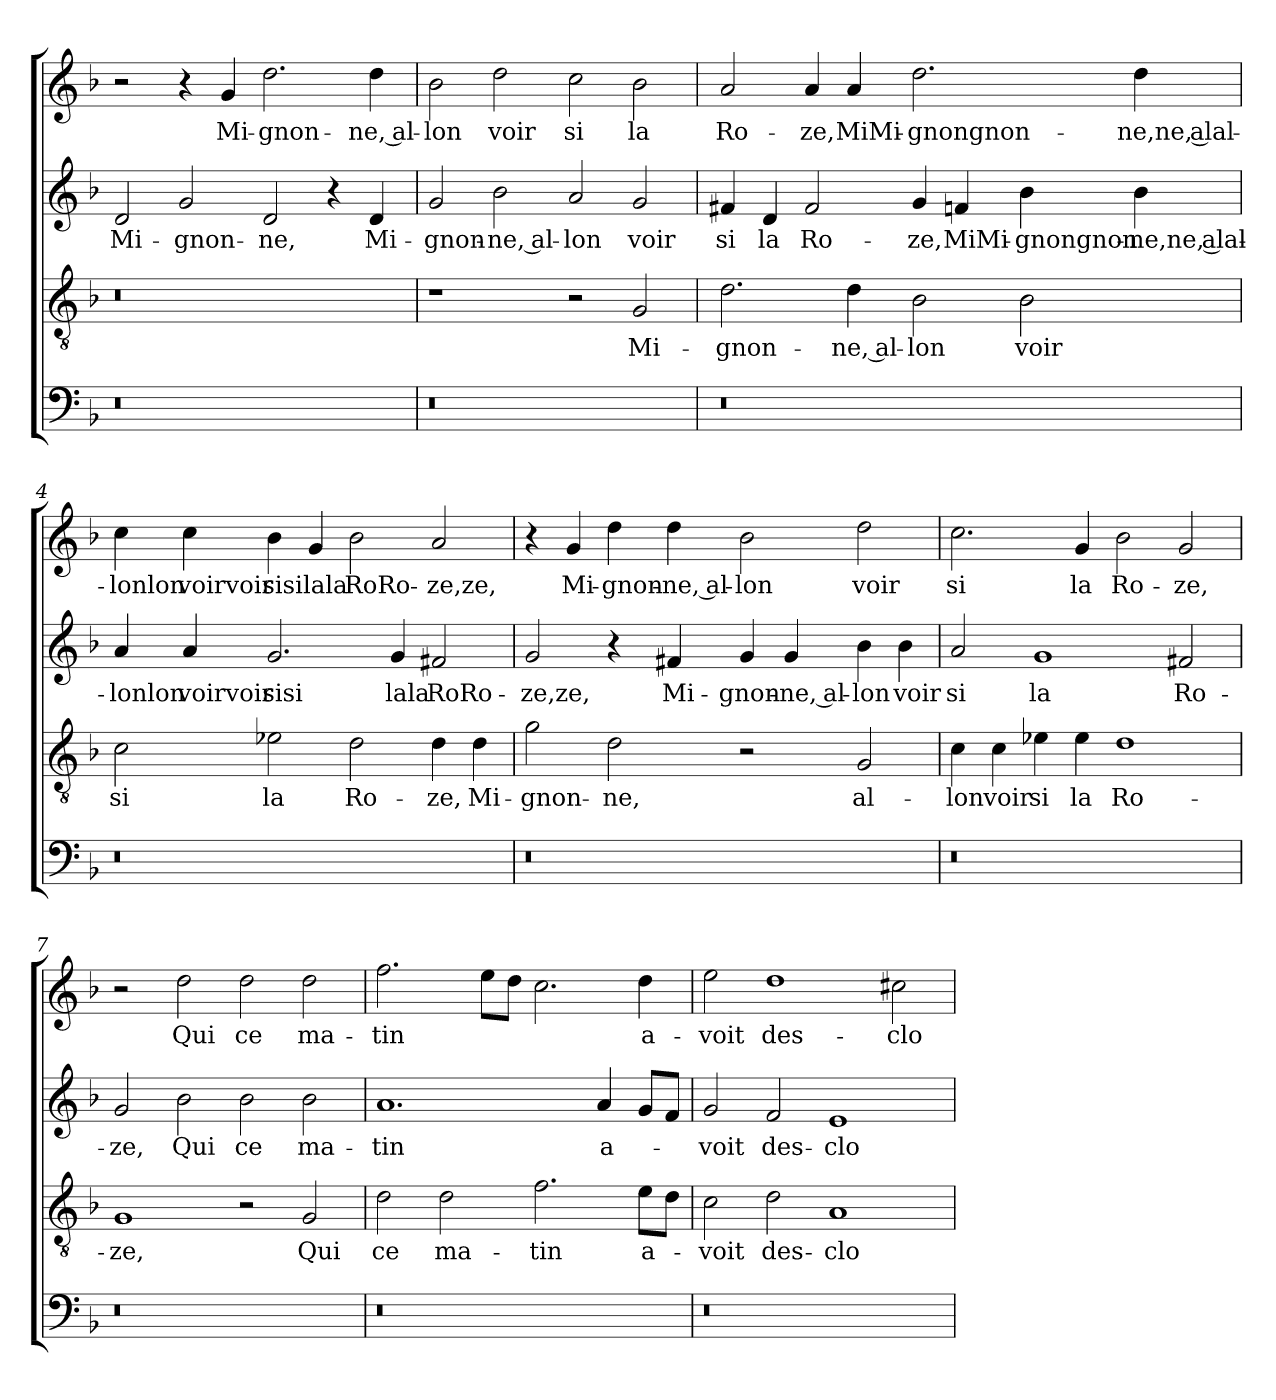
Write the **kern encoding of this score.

**kern	**kern	**text	**kern	**text	**kern	**text
*part4	*part3	*part3	*part2	*part2	*part1	*part1
*staff4	*staff3	*staff3	*staff2	*staff2	*staff1	*staff1
*clefF4	*clefGv2	*	*clefG2	*	*clefG2	*
*k[b-]	*k[b-]	*	*k[b-]	*	*k[b-]	*
=1	=1	=1	=1	=1	=1	=1
0r	0r	.	2d	Mi-	2r	.
.	.	.	2g	-gnon-	4r	.
.	.	.	.	.	4g	Mi-
.	.	.	2d	-ne,	2.dd	-gnon-
.	.	.	4r	.	.	.
.	.	.	4d	Mi-	4dd	-ne, al-
=2	=2	=2	=2	=2	=2	=2
0r	1r	.	2g	-gnon-	2b-	-lon
.	.	.	2b-	-ne, al-	2dd	voir
.	2r	.	2a	-lon	2cc	si
.	2G	Mi-	2g	voir	2b-	la
=3	=3	=3	=3	=3	=3	=3
0r	2.d	-gnon-	4f#X	si	2a	Ro-
.	.	.	4d	la	.	.
.	.	.	2f#	Ro-	4a	-ze,
.	4d	-ne, al-	.	.	4a	MiMi-
.	2B-	-lon	4g	-ze,	2.dd	-gnongnon-
.	.	.	4fn	MiMi-	.	.
.	2B-	voir	4b-	-gnongnon-	.	.
.	.	.	4b-	-ne,ne, alal-	4dd	-ne,ne, alal-
=4	=4	=4	=4	=4	=4	=4
0r	2c	si	4a	-lonlon	4cc	-lonlon
.	.	.	4a	voirvoir	4cc	voirvoir
.	2e-X	la	2.g	sisi	4b-	sisi
.	.	.	.	.	4g	lala
.	2d	Ro-	.	.	2b-	RoRo-
.	.	.	4g	lala	.	.
.	4d	-ze,	2f#X	RoRo-	2a	-ze,ze,
.	4d	Mi-	.	.	.	.
!!LO:LB:g=z
=5	=5	=5	=5	=5	=5	=5
0r	2g	-gnon-	2g	-ze,ze,	4r	.
.	.	.	.	.	4g	Mi-
.	2d	-ne,	4r	.	4dd	-gnon-
.	.	.	4f#X	Mi-	4dd	-ne, al-
.	2r	.	4g	-gnon-	2b-	-lon
.	.	.	4g	-ne, al-	.	.
.	2G	al-	4b-	-lon	2dd	voir
.	.	.	4b-	voir	.	.
=6	=6	=6	=6	=6	=6	=6
0r	4c	-lon	2a	si	2.cc	si
.	4c	voir	.	.	.	.
.	4e-X	si	1g	la	.	.
.	4e-	la	.	.	4g	la
.	1d	Ro-	.	.	2b-	Ro-
.	.	.	2f#X	Ro-	2g	-ze,
=7	=7	=7	=7	=7	=7	=7
0r	1G	-ze,	2g	-ze,	2r	.
.	.	.	2b-	Qui	2dd	Qui
.	2r	.	2b-	ce	2dd	ce
.	2G	Qui	2b-	ma-	2dd	ma-
=8	=8	=8	=8	=8	=8	=8
0r	2d	ce	1.a	-tin	2.ff	-tin
.	2d	ma-	.	.	.	.
.	.	.	.	.	8eeL	.
.	.	.	.	.	8ddJ	.
.	2.f	-tin	.	.	2.cc	.
.	.	.	4a	a-	.	.
.	8eL	a-	8gL	.	4dd	a-
.	8dJ	.	8fJ	.	.	.
!!LO:LB:g=z
=9	=9	=9	=9	=9	=9	=9
0r	2c	-voit	2g	-voit	2ee	-voit
.	2d	des-	2f	des-	1dd	des-
.	1A	-clo-	1e	-clo-	.	.
.	.	.	.	.	2cc#X	-clo-
=	=	=	=	=	=	=
*-	*-	*-	*-	*-	*-	*-
